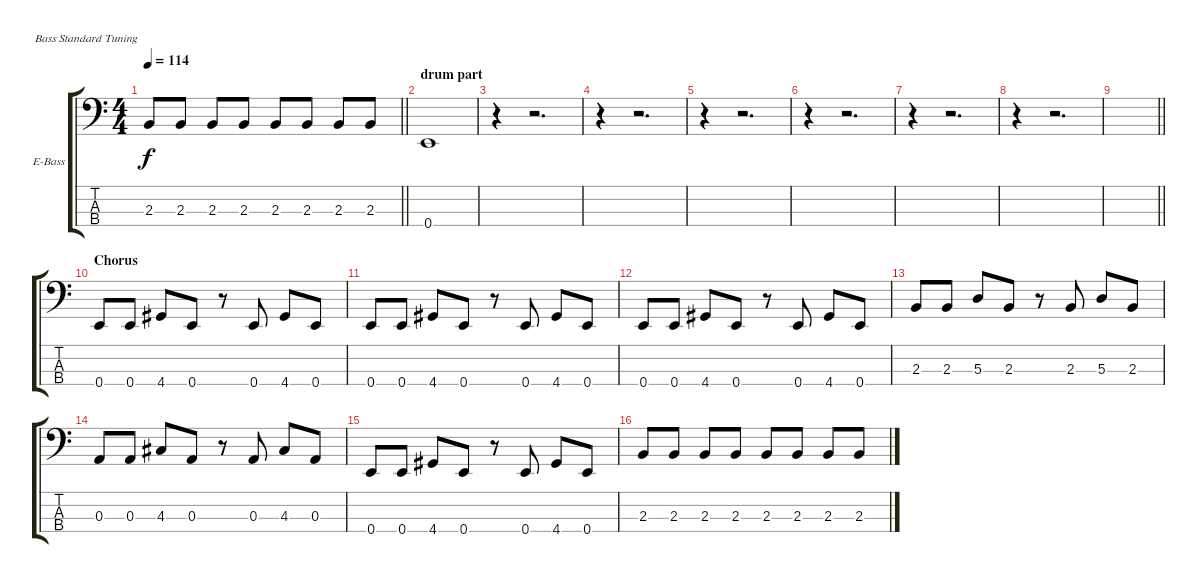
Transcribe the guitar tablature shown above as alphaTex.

\bracketExtendMode groupsimilarinstruments
\firstSystemTrackNameOrientation horizontal
\otherSystemsTrackNameOrientation horizontal
\track ("Mikey Way" "E-Bass") {instrument electricbassfinger}
\staff {score tabs}
\tuning (G2 D2 A1 E1)
\ts (4 4)
\tempo 114
\clef f4
\barLineRight lightlight
\ks c
2.3.8{dy f} 2.3.8 2.3.8 2.3.8 2.3.8 2.3.8 2.3.8 2.3.8 |
\section ("" "drum part")
0.4.1 |
r.4 r.2{d} |
r.4 r.2{d} |
r.4 r.2{d} |
r.4 r.2{d} |
r.4 r.2{d} |
r.4 r.2{d} |
\barLineRight lightlight
|
\section ("" "Chorus")
0.4.8 0.4.8 4.4.8 0.4.8 r.8 0.4.8 4.4.8 0.4.8 |
0.4.8 0.4.8 4.4.8 0.4.8 r.8 0.4.8 4.4.8 0.4.8 |
0.4.8 0.4.8 4.4.8 0.4.8 r.8 0.4.8 4.4.8 0.4.8 |
2.3.8 2.3.8 5.3.8 2.3.8 r.8 2.3.8 5.3.8 2.3.8 |
0.3.8 0.3.8 4.3.8 0.3.8 r.8 0.3.8 4.3.8 0.3.8 |
0.4.8 0.4.8 4.4.8 0.4.8 r.8 0.4.8 4.4.8 0.4.8 |
2.3.8 2.3.8 2.3.8 2.3.8 2.3.8 2.3.8 2.3.8 2.3.8
